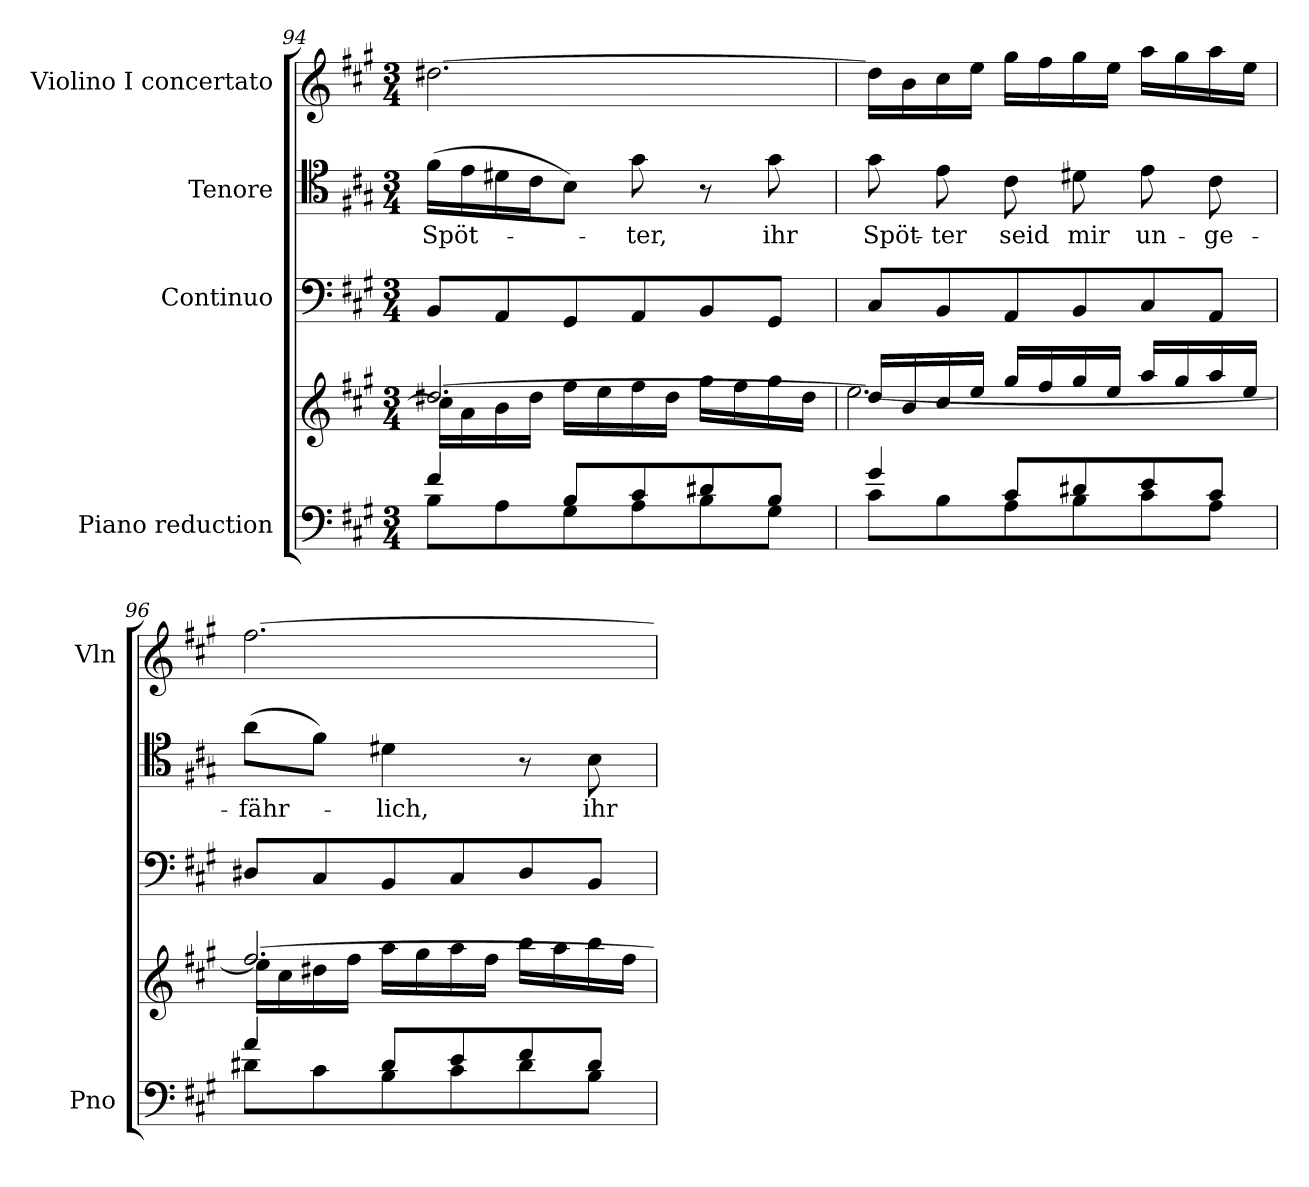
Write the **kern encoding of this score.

**kern	**kern	**kern	**kern	**text	**kern
*part4	*part4	*part3	*part2	*part2	*part1
*staff5	*staff4	*staff3	*staff2	*staff2	*staff1
*I"Piano reduction	*	*I"Continuo	*I"Tenore	*	*I"Violino I concertato
*I'Pno	*	*	*	*	*I'Vln
*clefF4	*clefG2	*clefF4	*clefC4	*	*clefG2
*k[f#c#g#]	*k[f#c#g#]	*k[f#c#g#]	*k[f#c#g#]	*	*k[f#c#g#]
*M3/4	*M3/4	*M3/4	*M3/4	*	*M3/4
=94	=94	=94	=94	=94	=94
*^	*^	*	*	*	*
!	!	!	!	!	!	!LO:LY:b	!
4f#/	8B\L	[2.dd#X/	16cc#\LL]	8BB/L	(16f#\LL	Spöt-	[2.dd#X\
.	.	.	16a\	.	16e\	.	.
.	8A\	.	16b\	8AA/	16d#X\	.	.
.	.	.	16dd#\JJ	.	16c#\J	.	.
8B/L	8G#\	.	16ff#\LL	8GG#/	8B\J)	.	.
.	.	.	16ee\	.	.	.	.
!	!	!	!	!	!	!LO:LY:b	!
8c#/	8A\	.	16ff#\	8AA/	8g#\	-ter,	.
.	.	.	16dd#\JJ	.	.	.	.
8d#X/	8B\	.	16gg#\LL	8BB/	8r	.	.
.	.	.	16ff#\	.	.	.	.
!	!	!	!	!	!	!LO:LY:b	!
8B/J	8G#\J	.	16gg#\	8GG#/J	8g#\	ihr	.
.	.	.	16dd#\JJ	.	.	.	.
!!LO:PB:g=z
=95	=95	=95	=95	=95	=95	=95	=95
!	!	!	!	!	!	!LO:LY:b	!
4g#/	8c#\L	16dd#/LL]	[2.ee\	8C#/L	8g#\	Spöt-	16dd#\LL]
.	.	16b/	.	.	.	.	16b\
!	!	!	!	!	!	!LO:LY:b	!
.	8B\	16cc#/	.	8BB/	8e\	-ter	16cc#\
.	.	16ee/JJ	.	.	.	.	16ee\JJ
!	!	!	!	!	!	!LO:LY:b	!
8c#/L	8A\	16gg#/LL	.	8AA/	8c#\	seid	16gg#\LL
.	.	16ff#/	.	.	.	.	16ff#\
!	!	!	!	!	!	!LO:LY:b	!
8d#X/	8B\	16gg#/	.	8BB/	8d#X\	mir	16gg#\
.	.	16ee/JJ	.	.	.	.	16ee\JJ
!	!	!	!	!	!	!LO:LY:b	!
8e/	8c#\	16aa/LL	.	8C#/	8e\	un-	16aa\LL
.	.	16gg#/	.	.	.	.	16gg#\
!	!	!	!	!	!	!LO:LY:b	!
8c#/J	8A\J	16aa/	.	8AA/J	8c#\	-ge-	16aa\
.	.	16ee/JJ	.	.	.	.	16ee\JJ
=96	=96	=96	=96	=96	=96	=96	=96
!	!	!	!	!	!	!LO:LY:b	!
4a/	8d#X\L	[2.ff#/	16ee\LL]	8D#X/L	(8a\L	-fähr-	[2.ff#\
.	.	.	16cc#\	.	.	.	.
.	8c#\	.	16dd#X\	8C#/	8f#\J)	.	.
.	.	.	16ff#\JJ	.	.	.	.
!	!	!	!	!	!	!LO:LY:b	!
8d#/L	8B\	.	16aa\LL	8BB/	4d#X\	-lich,	.
.	.	.	16gg#\	.	.	.	.
8e/	8c#\	.	16aa\	8C#/	.	.	.
.	.	.	16ff#\JJ	.	.	.	.
8f#/	8d#\	.	16bb\LL	8D#/	8r	.	.
.	.	.	16aa\	.	.	.	.
!	!	!	!	!	!	!LO:LY:b	!
8d#/J	8B\J	.	16bb\	8BB/J	8B\	ihr	.
.	.	.	16ff#\JJ	.	.	.	.
*v	*v	*	*	*	*	*	*
*	*v	*v	*	*	*	*
=	=	=	=	=	=
*-	*-	*-	*-	*-	*-
